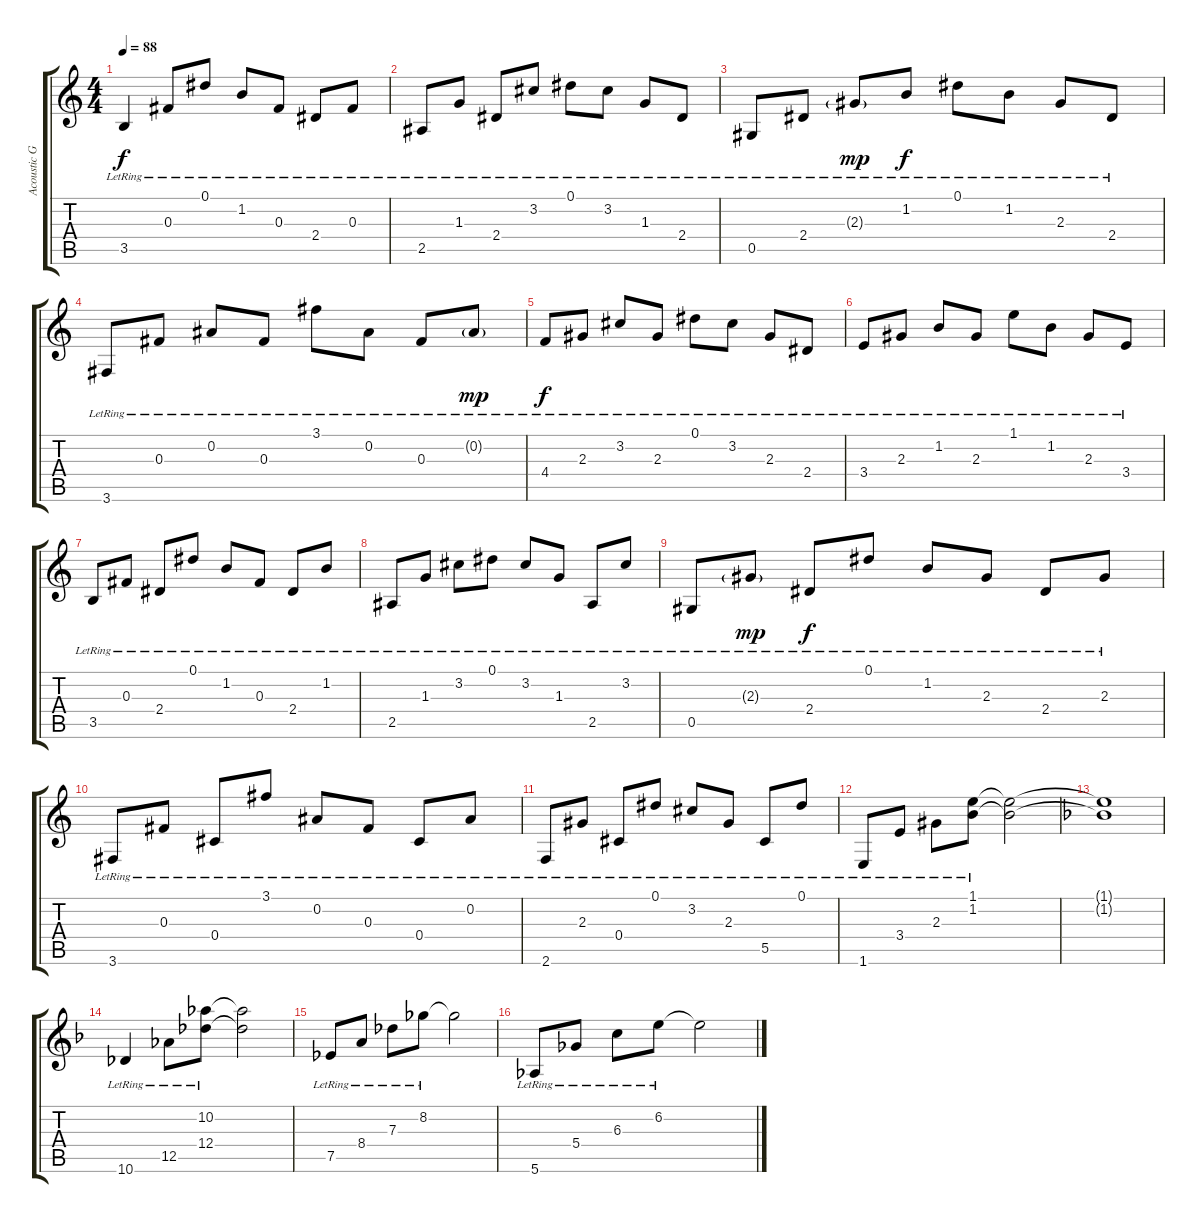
\track ("Acoustic Guitar 1" "Acoustic G") {instrument acousticguitarsteel}
\staff {score tabs}
\tuning (Eb4 Bb3 Gb3 Db3 Ab2 Eb2) {hide}
\ts (4 4)
\tempo 88
\clef g2
\ks aminor
3.5{lr}.4{dy f} 0.3{lr}.8 0.1{lr}.8 1.2{lr}.8 0.3{lr}.8 2.4{lr}.8 0.3{lr}.8 |
2.5{lr}.8 1.3{lr}.8 2.4{lr}.8 3.2{lr}.8 0.1{lr}.8 3.2{lr}.8 1.3{lr}.8 2.4{lr}.8 |
0.5{lr}.8 2.4{lr}.8 2.3{g lr}.8{dy mp} 1.2{lr}.8{dy f} 0.1{lr}.8 1.2{lr}.8 2.3{lr}.8 2.4{lr}.8 |
3.6{lr}.8 0.3{lr}.8 0.2{lr}.8 0.3{lr}.8 3.1{lr}.8 0.2{lr}.8 0.3{lr}.8 0.2{g lr}.8{dy mp} |
4.4{lr}.8{dy f} 2.3{lr}.8 3.2{lr}.8 2.3{lr}.8 0.1{lr}.8 3.2{lr}.8 2.3{lr}.8 2.4{lr}.8 |
3.4{lr}.8 2.3{lr}.8 1.2{lr}.8 2.3{lr}.8 1.1{lr}.8 1.2{lr}.8 2.3{lr}.8 3.4{lr}.8 |
3.5{lr}.8 0.3{lr}.8 2.4{lr}.8 0.1{lr}.8 1.2{lr}.8 0.3{lr}.8 2.4{lr}.8 1.2{lr}.8 |
2.5{lr}.8 1.3{lr}.8 3.2{lr}.8 0.1{lr}.8 3.2{lr}.8 1.3{lr}.8 2.5{lr}.8 3.2{lr}.8 |
0.5{lr}.8 2.3{g lr}.8{dy mp} 2.4{lr}.8{dy f} 0.1{lr}.8 1.2{lr}.8 2.3{lr}.8 2.4{lr}.8 2.3{lr}.8 |
3.6{lr}.8 0.3{lr}.8 0.4{lr}.8 3.1{lr}.8 0.2{lr}.8 0.3{lr}.8 0.4{lr}.8 0.2{lr}.8 |
2.6{lr}.8 2.3{lr}.8 0.4{lr}.8 0.1{lr}.8 3.2{lr}.8 2.3{lr}.8 5.5{lr}.8 0.1{lr}.8 |
1.6{lr}.8 3.4{lr}.8 2.3{lr}.8 (1.1{lr} 1.2{lr}).8 (1.1{t} 1.2{t}).2 |
\ks f
(1.1{t} 1.2{t}).1 |
10.6{lr}.4 12.5{lr}.8 (10.2{lr} 12.4{lr}).8 (10.2{t} 12.4{t}).2 |
7.5{lr}.8 8.4{lr}.8 7.3{lr}.8 8.2{lr}.8 8.2{t}.2 |
5.6{lr}.8 5.4{lr}.8 6.3{lr}.8 6.2{lr}.8 6.2{t}.2
